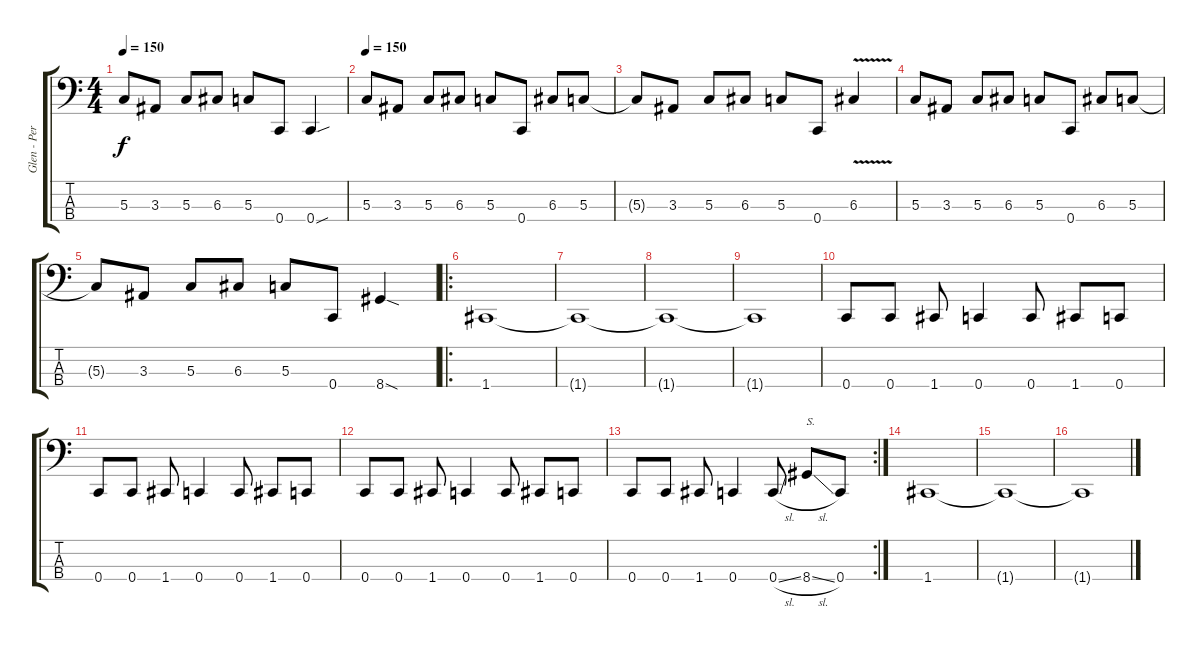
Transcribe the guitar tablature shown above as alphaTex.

\track ("Glen - Perception Twin - Bass" "Glen - Per") {instrument electricbasspick}
\staff {score tabs}
\tuning (F2 C2 G1 C1) {hide}
\ts (4 4)
\tempo 150
\clef f4
\ks c
5.3{t}.8{dy f} 3.3.8 5.3.8 6.3.8 5.3.8 0.4.8 0.4{sou}.4 |
\tempo 150
5.3.8{volume 16} 3.3.8 5.3.8 6.3.8 5.3.8 0.4.8 6.3.8 5.3.8 |
5.3{t}.8 3.3.8 5.3.8 6.3.8 5.3.8 0.4.8 6.3{v}.4 |
5.3.8 3.3.8 5.3.8 6.3.8 5.3.8 0.4.8 6.3.8 5.3.8 |
5.3{t}.8 3.3.8 5.3.8 6.3.8 5.3.8 0.4.8 8.4{sod}.4 |
\ro
1.4.1 |
1.4{t}.1 |
1.4{t}.1 |
1.4{t}.1 |
0.4.8 0.4.8 1.4.8 0.4.4 0.4.8 1.4.8 0.4.8 |
0.4.8 0.4.8 1.4.8 0.4.4 0.4.8 1.4.8 0.4.8 |
0.4.8 0.4.8 1.4.8 0.4.4 0.4.8 1.4.8 0.4.8 |
\rc 2
0.4.8 0.4.8 1.4.8 0.4.4 0.4{sl}.8 8.4{sl}.8{txt "S."} 0.4.8 |
1.4.1 |
1.4{t}.1 |
1.4{t}.1
